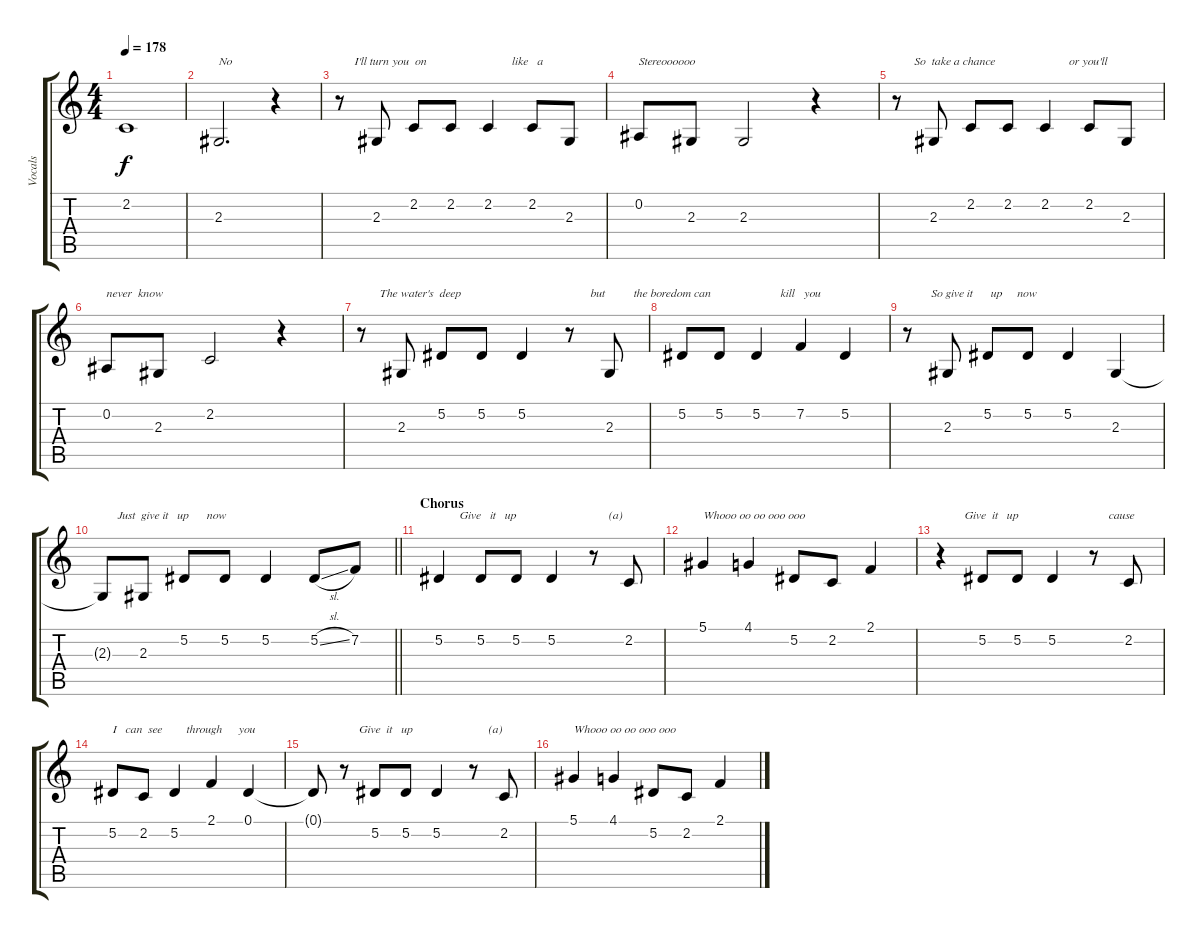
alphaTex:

\track ("Vocals" "Vocals") {instrument altosax}
\staff {score tabs}
\tuning (Eb4 Bb3 Gb3 Db3 Ab2 Eb2) {hide}
\ts (4 4)
\tempo 178
\clef g2
\ks c
2.2{t}.1{dy f} |
2.3.2{d txt "No"} r.4 |
r.8{txt "     I'll turn you  on"} 2.3.8 2.2.8 2.2.8 2.2.4{txt "        like   a"} 2.2.8 2.3.8 |
0.2.8{txt "Stereoooooo"} 2.3.8 2.3.2 r.4 |
r.8{txt "      So  take a chance"} 2.3.8 2.2.8 2.2.8 2.2.4{txt "        or you'll"} 2.2.8 2.3.8 |
0.2.8{txt "never  know"} 2.3.8 2.2.2 r.4 |
r.8{txt "      The water's  deep"} 2.3.8 5.2.8 5.2.8 5.2.4 r.8{txt "       but"} 2.3.8{txt "        the boredom can"} |
5.2.8 5.2.8 5.2.4{txt "        kill   you"} 7.2.4 5.2.4 |
r.8{txt "        So give it      up     now"} 2.3.8 5.2.8 5.2.8 5.2.4 2.3.4 |
\barLineRight lightlight
2.3{t}.8{txt "     Just  give it   up      now"} 2.3.8 5.2.8 5.2.8 5.2.4 5.2{sl}.8 7.2.8 |
\section ("" "Chorus")
5.2.4{txt "       Give   it   up"} 5.2.8 5.2.8 5.2.4 r.8{txt "     (a)"} 2.2.8 |
5.1.4{txt "Whooo oo oo ooo ooo"} 4.1.4 5.2.8 2.2.8 2.1.4 |
r.4{txt "        Give  it   up"} 5.2.8 5.2.8 5.2.4 r.8{txt "     cause"} 2.2.8 |
5.2.8{txt "I   can  see"} 2.2.8 5.2.4{txt "    through"} 2.1.4{txt "         you"} 0.1.4 |
0.1{t}.8 r.8{txt "     Give  it   up"} 5.2.8 5.2.8 5.2.4 r.8{txt "     (a)"} 2.2.8 |
5.1.4{txt "Whooo oo oo ooo ooo"} 4.1.4 5.2.8 2.2.8 2.1.4
